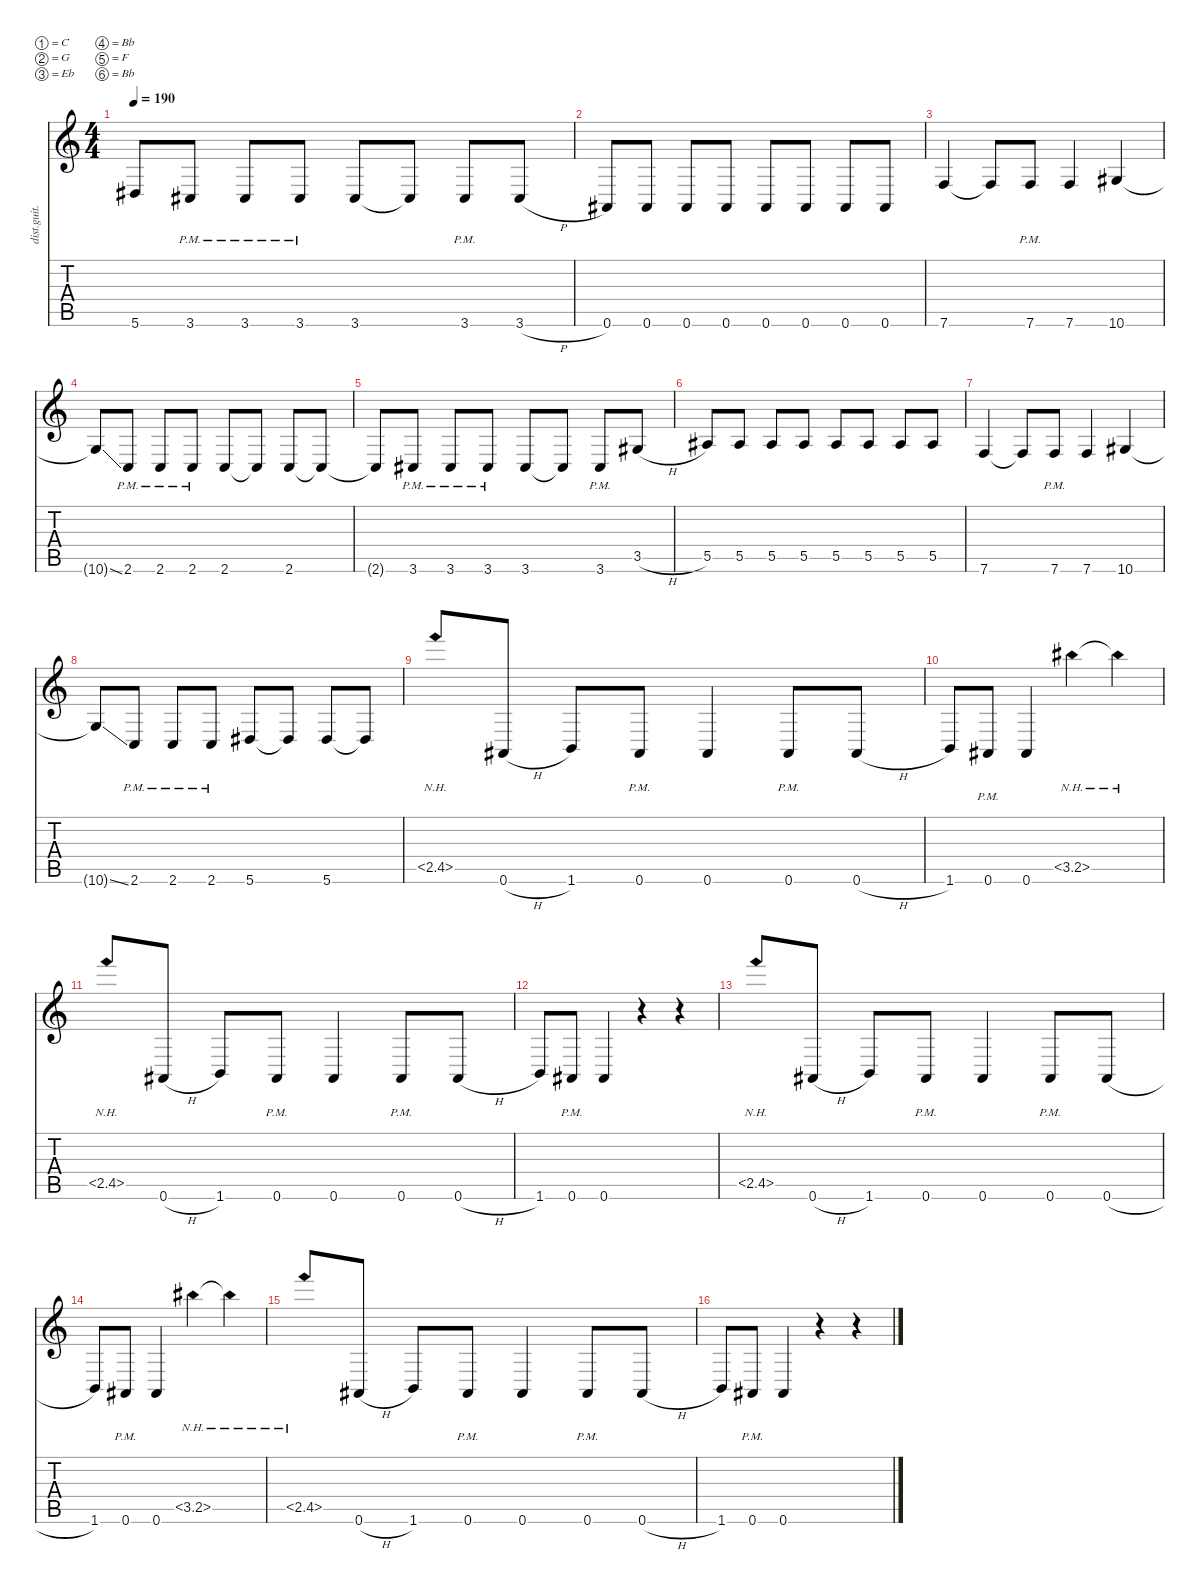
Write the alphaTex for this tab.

\defaultSystemsLayout 4
\hideDynamics
\bracketExtendMode nobrackets
\track ("Distortion Guitar" "dist.guit.") {instrument distortionguitar}
\staff {score tabs}
\tuning (C4 G3 Eb3 Bb2 F2 Bb1)
\ts (4 4)
\tempo 190
\clef g2
\ks c
5.6{t acc #}.8{dy mf beam Up} 3.6{pm acc #}.8{beam Up} 3.6{pm acc #}.8{beam Up} 3.6{pm acc #}.8{beam Up} 3.6{acc #}.8{beam Up} 3.6{t acc #}.8{beam Up} 3.6{pm acc #}.8{beam Up} 3.6{h acc #}.8{beam Up} |
0.6{acc #}.8{beam Up} 0.6{acc #}.8{beam Up} 0.6{acc #}.8{beam Up} 0.6{acc #}.8{beam Up} 0.6{acc #}.8{beam Up} 0.6{acc #}.8{beam Up} 0.6{acc #}.8{beam Up} 0.6{acc #}.8{beam Up} |
7.6.4{beam Up} 7.6{t}.8{beam Up} 7.6{pm}.8{beam Up} 7.6.4{beam Up} 10.6{acc #}.4{beam Up} |
10.6{ss t acc #}.8{beam Up} 2.6{pm}.8{beam Up} 2.6{pm}.8{beam Up} 2.6{pm}.8{beam Up} 2.6.8{beam Up} 2.6{t}.8{beam Up} 2.6.8{beam Up} 2.6{t}.8{beam Up} |
2.6{t}.8{beam Up} 3.6{pm acc #}.8{beam Up} 3.6{pm acc #}.8{beam Up} 3.6{pm acc #}.8{beam Up} 3.6{acc #}.8{beam Up} 3.6{t acc #}.8{beam Up} 3.6{pm acc #}.8{beam Up} 3.5{h acc #}.8{beam Up} |
5.5{acc #}.8{beam Up} 5.5{acc #}.8{beam Up} 5.5{acc #}.8{beam Up} 5.5{acc #}.8{beam Up} 5.5{acc #}.8{beam Up} 5.5{acc #}.8{beam Up} 5.5{acc #}.8{beam Up} 5.5{acc #}.8{beam Up} |
7.6.4{beam Up} 7.6{t}.8{beam Up} 7.6{pm}.8{beam Up} 7.6.4{beam Up} 10.6{acc #}.4{beam Up} |
10.6{ss t acc #}.8{beam Up} 2.6{pm}.8{beam Up} 2.6{pm}.8{beam Up} 2.6{pm}.8{beam Up} 5.6{acc #}.8{beam Up} 5.6{t acc #}.8{beam Up} 5.6{acc #}.8{beam Up} 5.6{t acc #}.8{beam Up} |
2.5{nh}.8{beam Up} 0.6{h acc #}.8{beam Up} 1.6.8{beam Up} 0.6{pm acc #}.8{beam Up} 0.6{acc #}.4{beam Up} 0.6{pm acc #}.8{beam Up} 0.6{h acc #}.8{beam Up} |
1.6.8{beam Up} 0.6{pm acc #}.8{beam Up} 0.6{acc #}.4{beam Up} 3.5{nh acc #}.4{beam Down} 3.5{nh t acc #}.4{beam Down} |
2.5{nh}.8{beam Up} 0.6{h acc #}.8{beam Up} 1.6.8{beam Up} 0.6{pm acc #}.8{beam Up} 0.6{acc #}.4{beam Up} 0.6{pm acc #}.8{beam Up} 0.6{h acc #}.8{beam Up} |
1.6.8{beam Up} 0.6{pm acc #}.8{beam Up} 0.6{acc #}.4{beam Up} r.4{beam Down} r.4{beam Down} |
2.5{nh}.8{beam Up} 0.6{h acc #}.8{beam Up} 1.6.8{beam Up} 0.6{pm acc #}.8{beam Up} 0.6{acc #}.4{beam Up} 0.6{pm acc #}.8{beam Up} 0.6{h acc #}.8{beam Up} |
1.6.8{beam Up} 0.6{pm acc #}.8{beam Up} 0.6{acc #}.4{beam Up} 3.5{nh acc #}.4{beam Down} 3.5{nh t acc #}.4{beam Down} |
2.5{nh}.8{beam Up} 0.6{h acc #}.8{beam Up} 1.6.8{beam Up} 0.6{pm acc #}.8{beam Up} 0.6{acc #}.4{beam Up} 0.6{pm acc #}.8{beam Up} 0.6{h acc #}.8{beam Up} |
1.6.8{beam Up} 0.6{pm acc #}.8{beam Up} 0.6{acc #}.4{beam Up} r.4{beam Down} r.4{beam Down}
